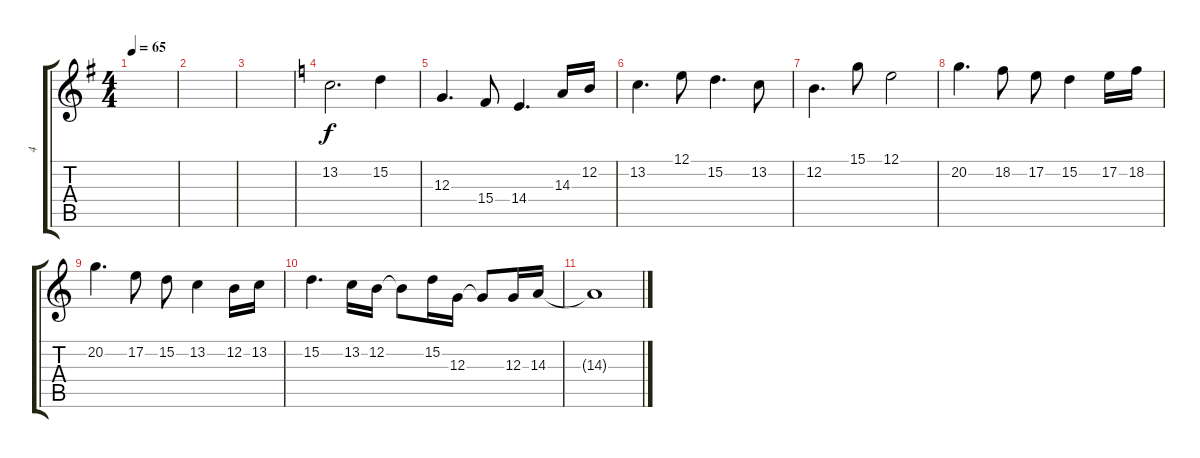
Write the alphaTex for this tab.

\track ("4" "4") {instrument flute}
\staff {score tabs}
\tuning (E4 B3 G3 D3 A2 E2) {hide}
\ts (4 4)
\tempo 65
\clef g2
\ks eminor
|
|
|
\ks c
13.2.2{d} 15.2.4 |
12.3.4{d} 15.4.8 14.4.4{d} 14.3.16 12.2.16 |
13.2.4{d} 12.1.8 15.2.4{d} 13.2.8 |
12.2.4{d} 15.1.8 12.1.2 |
20.2.4{d} 18.2.8 17.2.8 15.2.4 17.2.16 18.2.16 |
20.2.4{d} 17.2.8 15.2.8 13.2.4 12.2.16 13.2.16 |
15.2.4{d} 13.2.16 12.2.16 12.2{t}.8 15.2.16 12.3.16 12.3{t}.8 12.3.16 14.3.16 |
14.3{t}.1
